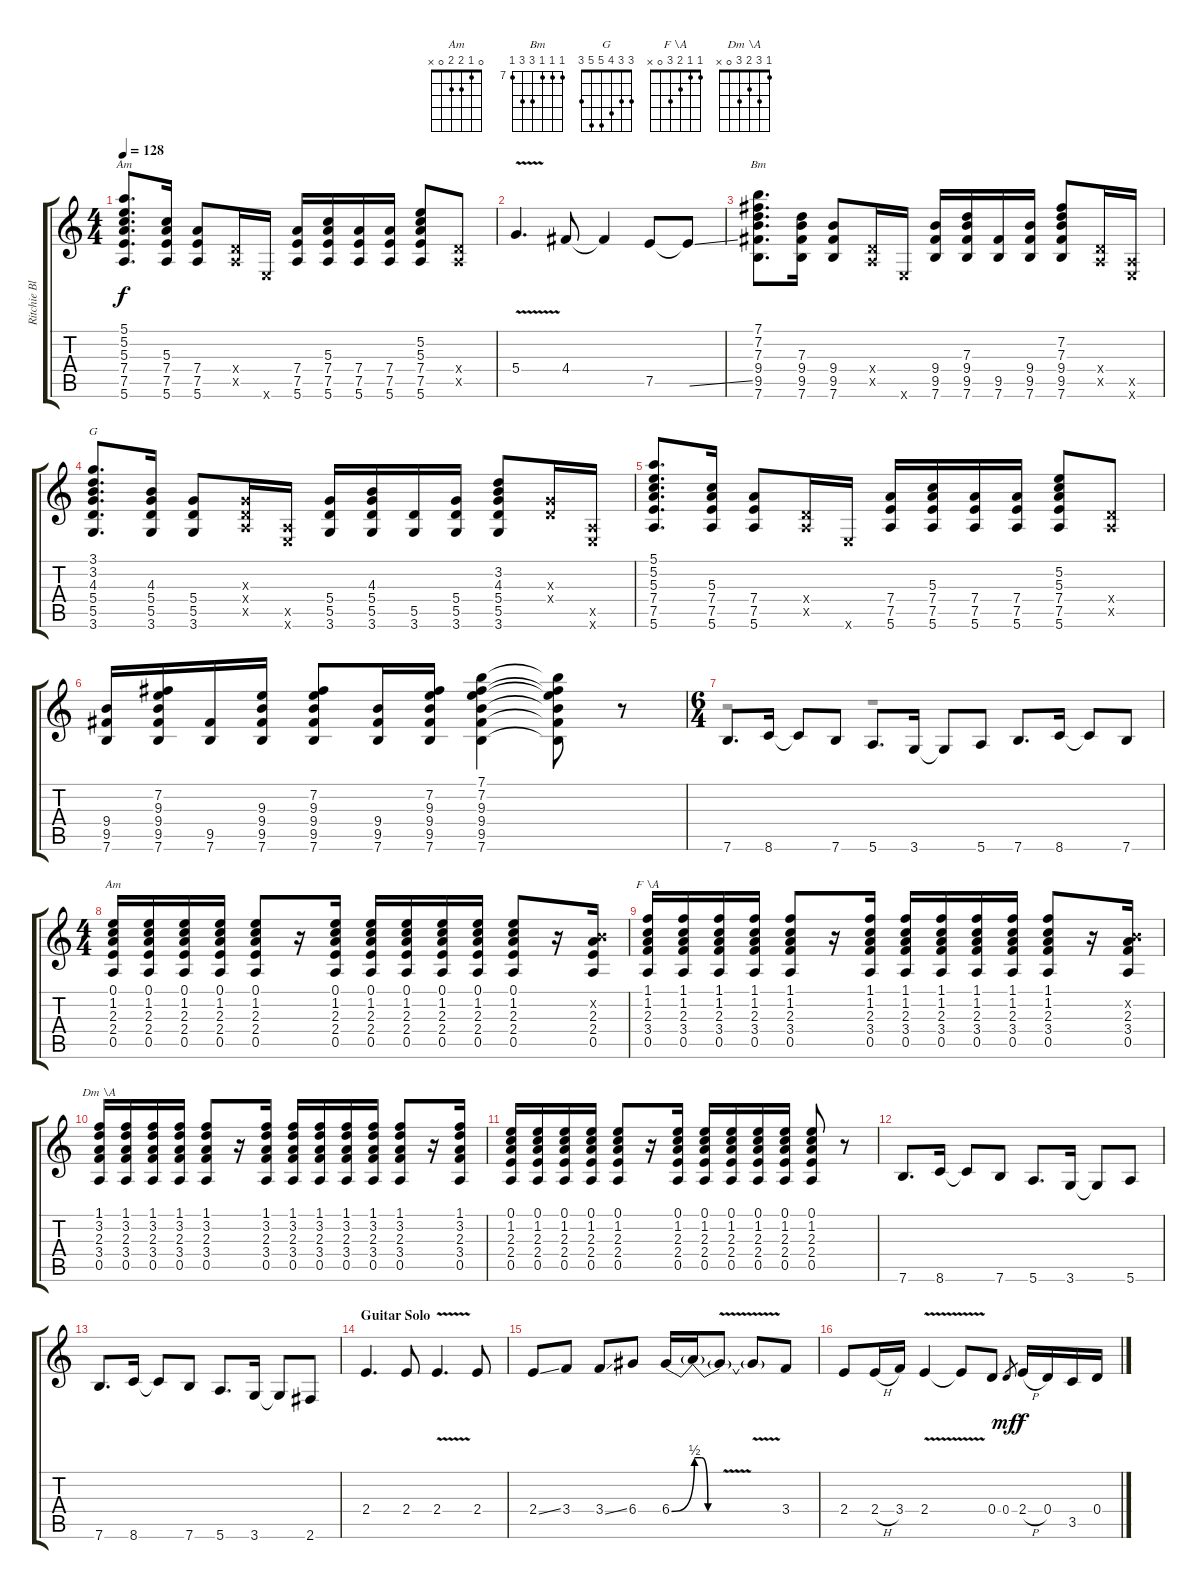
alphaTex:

\track ("Ritchie Blackmore - Lead Guitar" "Ritchie Bl") {instrument overdrivenguitar}
\staff {score tabs}
\tuning (E4 B3 G3 D3 A2 E2) {hide}
\chord ("Am" 5 5 5 7 7 5) {firstfret 5}
\chord ("Bm" 7 7 7 9 9 7) {firstfret 7}
\chord ("G" 3 3 4 5 5 3)
\chord ("Am" 0 1 2 2 0 x)
\chord ("F \\A" 1 1 2 3 0 x)
\chord ("Dm \\A" 1 3 2 3 0 x)
\voice
\ts (4 4)
\tempo 128
\clef g2
\ks c
(5.1 5.2 5.3 7.4 7.5 5.6).8{d ch "Am" dy f} (5.3 7.4 7.5 5.6).16 (7.4 7.5 5.6).8 (0.4{x} 0.5{x}).16 0.6{x}.16 (7.4 7.5 5.6).16 (5.3 7.4 7.5 5.6).16 (7.4 7.5 5.6).16 (7.4 7.5 5.6).16 (5.2 5.3 7.4 7.5 5.6).8 (0.4{x} 0.5{x}).8 |
5.4{v}.4{d} 4.4.8 4.4{t}.4 7.5.8 7.5{ss t}.8 |
(7.1 7.2 7.3 9.4 9.5 7.6).8{d ch "Bm"} (7.3 9.4 9.5 7.6).16 (9.4 9.5 7.6).8 (0.4{x} 0.5{x}).16 0.6{x}.16 (9.4 9.5 7.6).16 (7.3 9.4 9.5 7.6).16 (9.5 7.6).16 (9.4 9.5 7.6).16 (7.2 7.3 9.4 9.5 7.6).8 (0.4{x} 0.5{x}).16 (0.5{x} 0.6{x}).16 |
(3.1 3.2 4.3 5.4 5.5 3.6).8{d ch "G"} (4.3 5.4 5.5 3.6).16 (5.4 5.5 3.6).8 (0.3{x} 0.4{x} 0.5{x}).16 (0.5{x} 0.6{x}).16 (5.4 5.5 3.6).16 (4.3 5.4 5.5 3.6).16 (5.5 3.6).16 (5.4 5.5 3.6).16 (3.2 4.3 5.4 5.5 3.6).8 (0.3{x} 0.4{x}).16 (0.5{x} 0.6{x}).16 |
(5.1 5.2 5.3 7.4 7.5 5.6).8{d} (5.3 7.4 7.5 5.6).16 (7.4 7.5 5.6).8 (0.4{x} 0.5{x}).16 0.6{x}.16 (7.4 7.5 5.6).16 (5.3 7.4 7.5 5.6).16 (7.4 7.5 5.6).16 (7.4 7.5 5.6).16 (5.2 5.3 7.4 7.5 5.6).8 (0.4{x} 0.5{x}).8 |
(9.4 9.5 7.6).16 (7.2 9.3 9.4 9.5 7.6).16 (9.5 7.6).16 (9.3 9.4 9.5 7.6).16 (7.2 9.3 9.4 9.5 7.6).8 (9.4 9.5 7.6).16 (7.2 9.3 9.4 9.5 7.6).16 (7.1 7.2 9.3 9.4 9.5 7.6).4 (7.1{t} 7.2{t} 9.3{t} 9.4{t} 9.5{t} 7.6{t}).8 r.8 |
\ts (6 4)
7.6.8{d} 8.6.16 8.6{t}.8 7.6.8 5.6.8{d} 3.6.16 3.6{t}.8 5.6.8 7.6.8{d} 8.6.16 8.6{t}.8 7.6.8 |
\ts (4 4)
(0.1 1.2 2.3 2.4 0.5).16{ch "Am"} (0.1 1.2 2.3 2.4 0.5).16 (0.1 1.2 2.3 2.4 0.5).16 (0.1 1.2 2.3 2.4 0.5).16 (0.1 1.2 2.3 2.4 0.5).8 r.16 (0.1 1.2 2.3 2.4 0.5).16 (0.1 1.2 2.3 2.4 0.5).16 (0.1 1.2 2.3 2.4 0.5).16 (0.1 1.2 2.3 2.4 0.5).16 (0.1 1.2 2.3 2.4 0.5).16 (0.1 1.2 2.3 2.4 0.5).8 r.16 (0.2{x} 2.3 2.4 0.5).16 |
(1.1 1.2 2.3 3.4 0.5).16{ch "F \\A"} (1.1 1.2 2.3 3.4 0.5).16 (1.1 1.2 2.3 3.4 0.5).16 (1.1 1.2 2.3 3.4 0.5).16 (1.1 1.2 2.3 3.4 0.5).8 r.16 (1.1 1.2 2.3 3.4 0.5).16 (1.1 1.2 2.3 3.4 0.5).16 (1.1 1.2 2.3 3.4 0.5).16 (1.1 1.2 2.3 3.4 0.5).16 (1.1 1.2 2.3 3.4 0.5).16 (1.1 1.2 2.3 3.4 0.5).8 r.16 (0.2{x} 2.3 3.4 0.5).16 |
(1.1 3.2 2.3 3.4 0.5).16{ch "Dm \\A"} (1.1 3.2 2.3 3.4 0.5).16 (1.1 3.2 2.3 3.4 0.5).16 (1.1 3.2 2.3 3.4 0.5).16 (1.1 3.2 2.3 3.4 0.5).8 r.16 (1.1 3.2 2.3 3.4 0.5).16 (1.1 3.2 2.3 3.4 0.5).16 (1.1 3.2 2.3 3.4 0.5).16 (1.1 3.2 2.3 3.4 0.5).16 (1.1 3.2 2.3 3.4 0.5).16 (1.1 3.2 2.3 3.4 0.5).8 r.16 (1.1 3.2 2.3 3.4 0.5).16 |
(0.1 1.2 2.3 2.4 0.5).16 (0.1 1.2 2.3 2.4 0.5).16 (0.1 1.2 2.3 2.4 0.5).16 (0.1 1.2 2.3 2.4 0.5).16 (0.1 1.2 2.3 2.4 0.5).8 r.16 (0.1 1.2 2.3 2.4 0.5).16 (0.1 1.2 2.3 2.4 0.5).16 (0.1 1.2 2.3 2.4 0.5).16 (0.1 1.2 2.3 2.4 0.5).16 (0.1 1.2 2.3 2.4 0.5).16 (0.1 1.2 2.3 2.4 0.5).8 r.8 |
7.6.8{d} 8.6.16 8.6{t}.8 7.6.8 5.6.8{d} 3.6.16 3.6{t}.8 5.6.8 |
7.6.8{d} 8.6.16 8.6{t}.8 7.6.8 5.6.8{d} 3.6.16 3.6{t}.8 2.6.8 |
\section ("" "Guitar Solo")
2.4.4{d} 2.4.8 2.4{v}.4{d} 2.4.8 |
2.4{ss}.8 3.4.8 3.4{ss}.8 6.4.8 6.4{be (bend 0 0 60 2)}.16 6.4{be (custom 0 2 15 2 30 0 60 0) t}.16 6.4{v t}.8 6.4{v t}.8 3.4.8 |
2.4.8 2.4{h}.16 3.4.16 2.4{v}.4 2.4{v t}.8 0.4.8 0.4.8{gr dy mf} 2.4{h}.16{dy f} 0.4.16 3.5.16 0.4.16
\voice
\clef g2
\ottava regular
\simile none
\ks c
|
|
|
|
|
|
r.2 r.1 |
|
|
|
|
|
|
|
|
